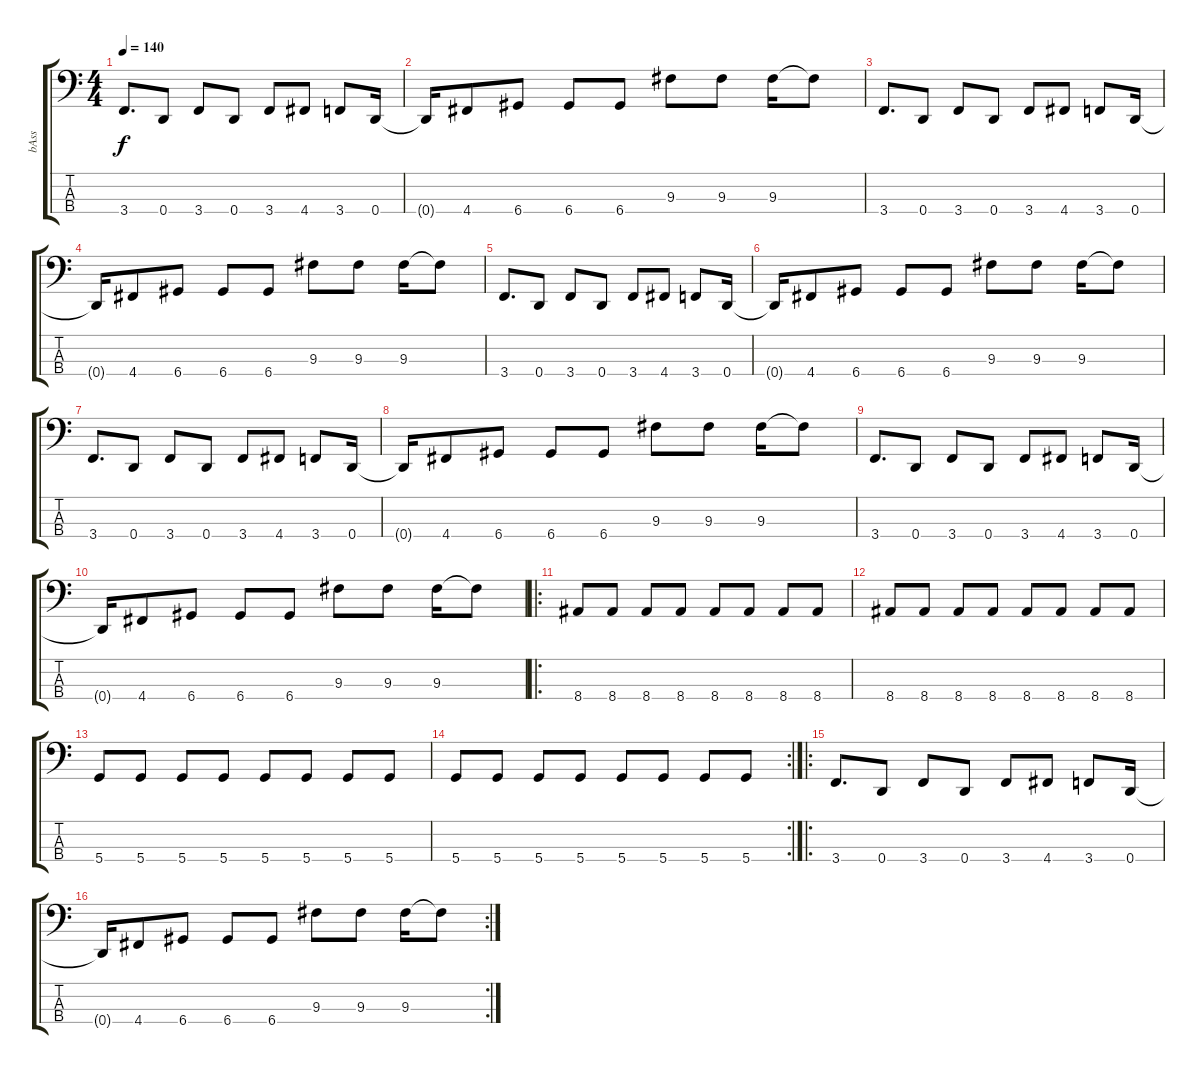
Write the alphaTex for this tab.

\track ("bAss" "bAss") {instrument electricbasspick}
\staff {score tabs}
\tuning (G2 D2 A1 D1) {hide}
\ts (4 4)
\tempo 140
\clef f4
\ks c
3.4.8{d dy f} 0.4.8 3.4.8 0.4.8 3.4.8 4.4.8 3.4.8 0.4.16 |
0.4{t}.16 4.4.8 6.4.8 6.4.8 6.4.8 9.3.8 9.3.8 9.3.16 9.3{t}.8 |
3.4.8{d} 0.4.8 3.4.8 0.4.8 3.4.8 4.4.8 3.4.8 0.4.16 |
0.4{t}.16 4.4.8 6.4.8 6.4.8 6.4.8 9.3.8 9.3.8 9.3.16 9.3{t}.8 |
3.4.8{d} 0.4.8 3.4.8 0.4.8 3.4.8 4.4.8 3.4.8 0.4.16 |
0.4{t}.16 4.4.8 6.4.8 6.4.8 6.4.8 9.3.8 9.3.8 9.3.16 9.3{t}.8 |
3.4.8{d} 0.4.8 3.4.8 0.4.8 3.4.8 4.4.8 3.4.8 0.4.16 |
0.4{t}.16 4.4.8 6.4.8 6.4.8 6.4.8 9.3.8 9.3.8 9.3.16 9.3{t}.8 |
3.4.8{d} 0.4.8 3.4.8 0.4.8 3.4.8 4.4.8 3.4.8 0.4.16 |
0.4{t}.16 4.4.8 6.4.8 6.4.8 6.4.8 9.3.8 9.3.8 9.3.16 9.3{t}.8 |
\ro
8.4.8 8.4.8 8.4.8 8.4.8 8.4.8 8.4.8 8.4.8 8.4.8 |
8.4.8 8.4.8 8.4.8 8.4.8 8.4.8 8.4.8 8.4.8 8.4.8 |
5.4.8 5.4.8 5.4.8 5.4.8 5.4.8 5.4.8 5.4.8 5.4.8 |
\rc 2
5.4.8 5.4.8 5.4.8 5.4.8 5.4.8 5.4.8 5.4.8 5.4.8 |
\ro
3.4.8{d} 0.4.8 3.4.8 0.4.8 3.4.8 4.4.8 3.4.8 0.4.16 |
\rc 2
0.4{t}.16 4.4.8 6.4.8 6.4.8 6.4.8 9.3.8 9.3.8 9.3.16 9.3{t}.8
